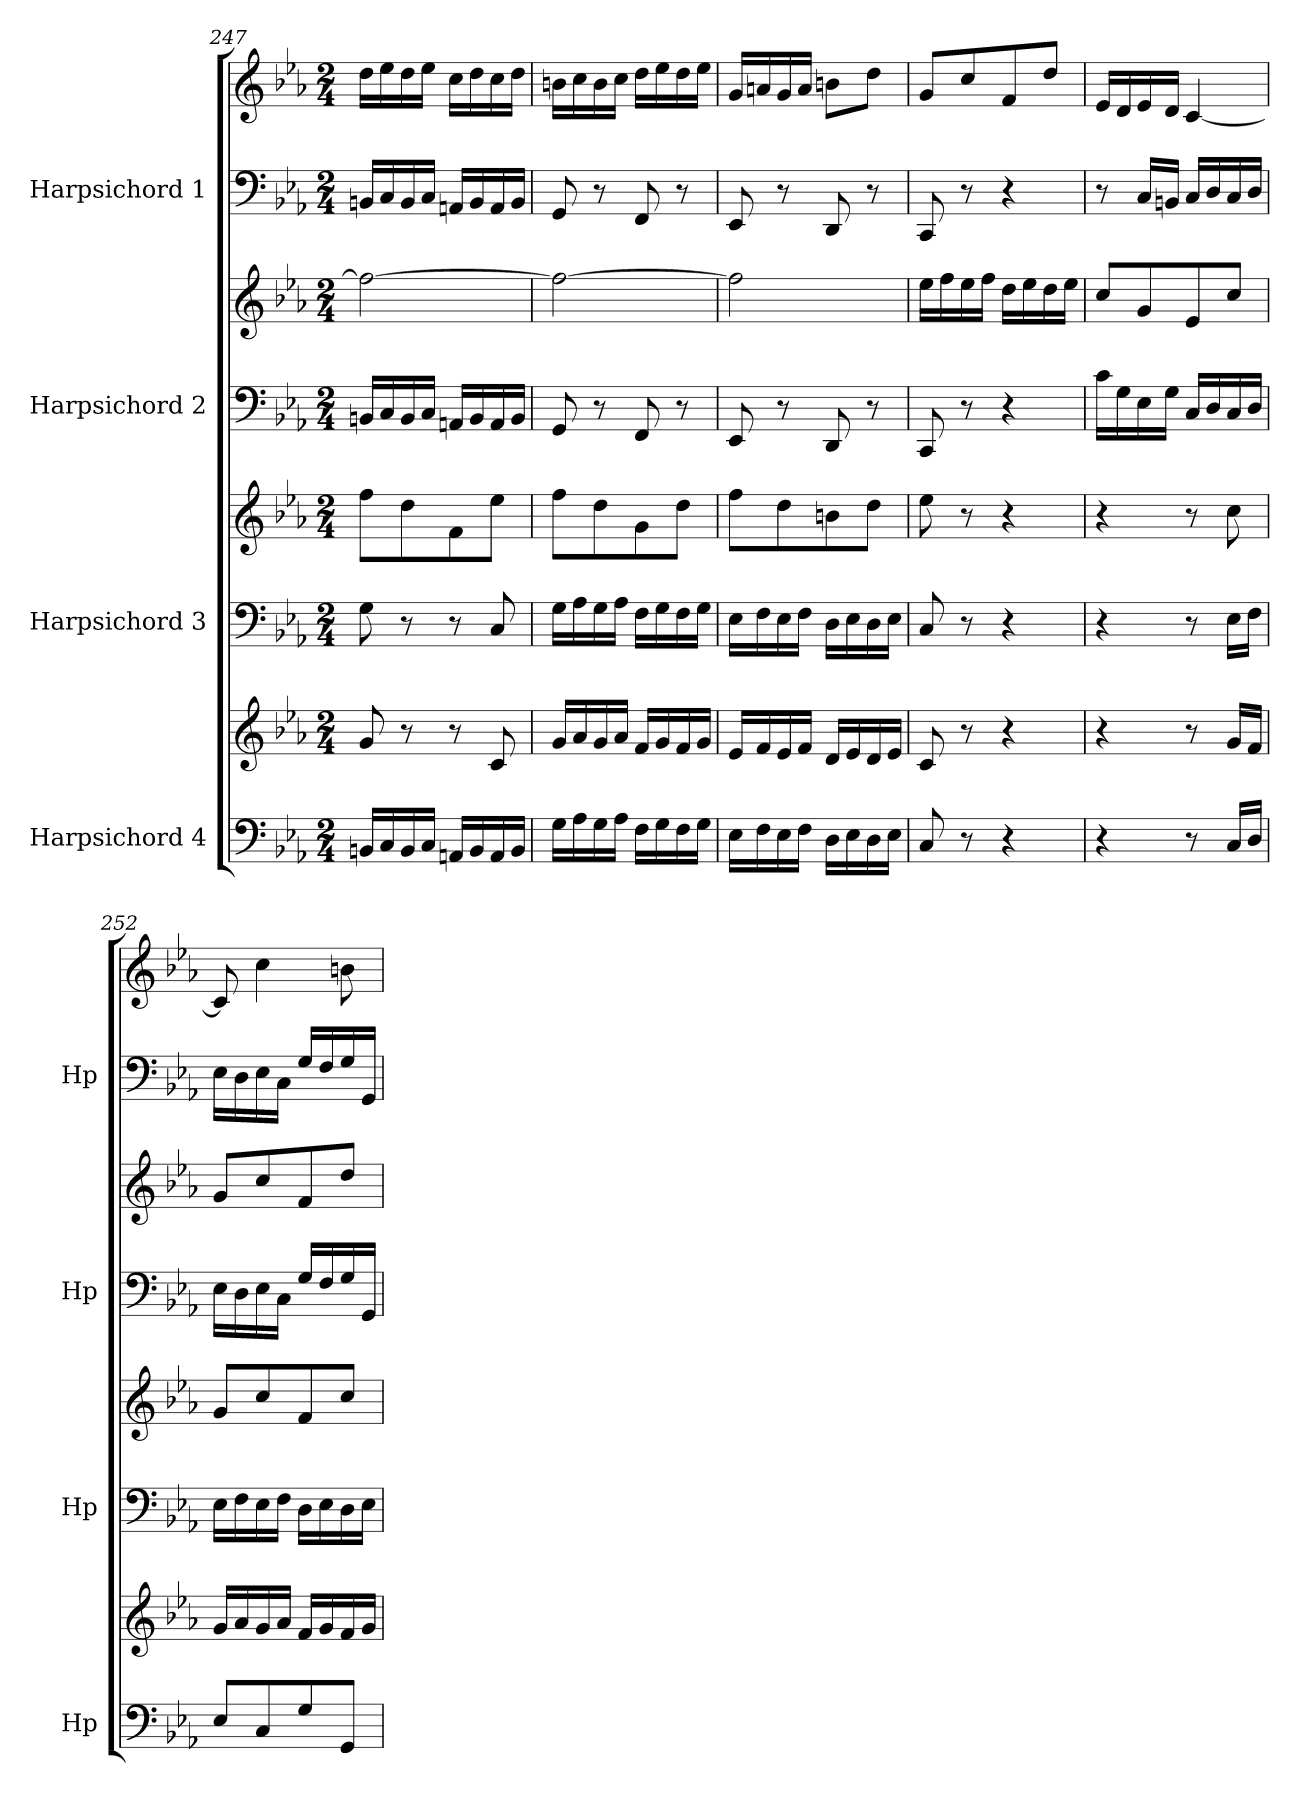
**kern	**kern	**kern	**kern	**kern	**kern	**kern	**kern
*part4	*part4	*part3	*part3	*part2	*part2	*part1	*part1
*staff8	*staff7	*staff6	*staff5	*staff4	*staff3	*staff2	*staff1
*I"Harpsichord 4	*	*I"Harpsichord 3	*	*I"Harpsichord 2	*	*I"Harpsichord 1	*
*I'Hp	*	*I'Hp	*	*I'Hp	*	*I'Hp	*
*clefF4	*clefG2	*clefF4	*clefG2	*clefF4	*clefG2	*clefF4	*clefG2
*k[b-e-a-]	*k[b-e-a-]	*k[b-e-a-]	*k[b-e-a-]	*k[b-e-a-]	*k[b-e-a-]	*k[b-e-a-]	*k[b-e-a-]
*M2/4	*M2/4	*M2/4	*M2/4	*M2/4	*M2/4	*M2/4	*M2/4
=247	=247	=247	=247	=247	=247	=247	=247
16BBn/LL	8g/	8G\	8ff\L	16BBn/LL	2ff\_	16BBn/LL	16dd\LL
16C/	.	.	.	16C/	.	16C/	16ee-\
16BB/	8r	8r	8dd\	16BB/	.	16BB/	16dd\
16C/JJ	.	.	.	16C/JJ	.	16C/JJ	16ee-\JJ
16AAn/LL	8r	8r	8f\	16AAn/LL	.	16AAn/LL	16cc\LL
16BB/	.	.	.	16BB/	.	16BB/	16dd\
16AA/	8c/	8C/	8ee-\J	16AA/	.	16AA/	16cc\
16BB/JJ	.	.	.	16BB/JJ	.	16BB/JJ	16dd\JJ
=248	=248	=248	=248	=248	=248	=248	=248
16G\LL	16g/LL	16G\LL	8ff\L	8GG/	2ff\_	8GG/	16bn\LL
16A-\	16a-/	16A-\	.	.	.	.	16cc\
16G\	16g/	16G\	8dd\	8r	.	8r	16b\
16A-\JJ	16a-/JJ	16A-\JJ	.	.	.	.	16cc\JJ
16F\LL	16f/LL	16F\LL	8g\	8FF/	.	8FF/	16dd\LL
16G\	16g/	16G\	.	.	.	.	16ee-\
16F\	16f/	16F\	8dd\J	8r	.	8r	16dd\
16G\JJ	16g/JJ	16G\JJ	.	.	.	.	16ee-\JJ
=249	=249	=249	=249	=249	=249	=249	=249
16E-\LL	16e-/LL	16E-\LL	8ff\L	8EE-/	2ff\]	8EE-/	16g/LL
16F\	16f/	16F\	.	.	.	.	16an/
16E-\	16e-/	16E-\	8dd\	8r	.	8r	16g/
16F\JJ	16f/JJ	16F\JJ	.	.	.	.	16a/JJ
16D\LL	16d/LL	16D\LL	8bn\	8DD/	.	8DD/	8bn\L
16E-\	16e-/	16E-\	.	.	.	.	.
16D\	16d/	16D\	8dd\J	8r	.	8r	8dd\J
16E-\JJ	16e-/JJ	16E-\JJ	.	.	.	.	.
=250	=250	=250	=250	=250	=250	=250	=250
8C/	8c/	8C/	8ee-\	8CC/	16ee-\LL	8CC/	8g/L
.	.	.	.	.	16ff\	.	.
8r	8r	8r	8r	8r	16ee-\	8r	8cc/
.	.	.	.	.	16ff\JJ	.	.
4r	4r	4r	4r	4r	16dd\LL	4r	8f/
.	.	.	.	.	16ee-\	.	.
.	.	.	.	.	16dd\	.	8dd/J
.	.	.	.	.	16ee-\JJ	.	.
!!LO:PB:g=z
=251	=251	=251	=251	=251	=251	=251	=251
4r	4r	4r	4r	16c\LL	8cc/L	8r	16e-/LL
.	.	.	.	16G\	.	.	16d/
.	.	.	.	16E-\	8g/	16C/LL	16e-/
.	.	.	.	16G\JJ	.	16BBn/JJ	16d/JJ
8r	8r	8r	8r	16C/LL	8e-/	16C/LL	[4c/
.	.	.	.	16D/	.	16D/	.
16C/LL	16g/LL	16E-\LL	8cc\	16C/	8cc/J	16C/	.
16D/JJ	16f/JJ	16F\JJ	.	16D/JJ	.	16D/JJ	.
=252	=252	=252	=252	=252	=252	=252	=252
8E-/L	16g/LL	16E-\LL	8g/L	16E-\LL	8g/L	16E-\LL	8c/]
.	16a-/	16F\	.	16D\	.	16D\	.
8C/	16g/	16E-\	8cc/	16E-\	8cc/	16E-\	4cc\
.	16a-/JJ	16F\JJ	.	16C\JJ	.	16C\JJ	.
8G/	16f/LL	16D\LL	8f/	16G/LL	8f/	16G/LL	.
.	16g/	16E-\	.	16F/	.	16F/	.
8GG/J	16f/	16D\	8cc/J	16G/	8dd/J	16G/	8bn\
.	16g/JJ	16E-\JJ	.	16GG/JJ	.	16GG/JJ	.
=	=	=	=	=	=	=	=
*-	*-	*-	*-	*-	*-	*-	*-
